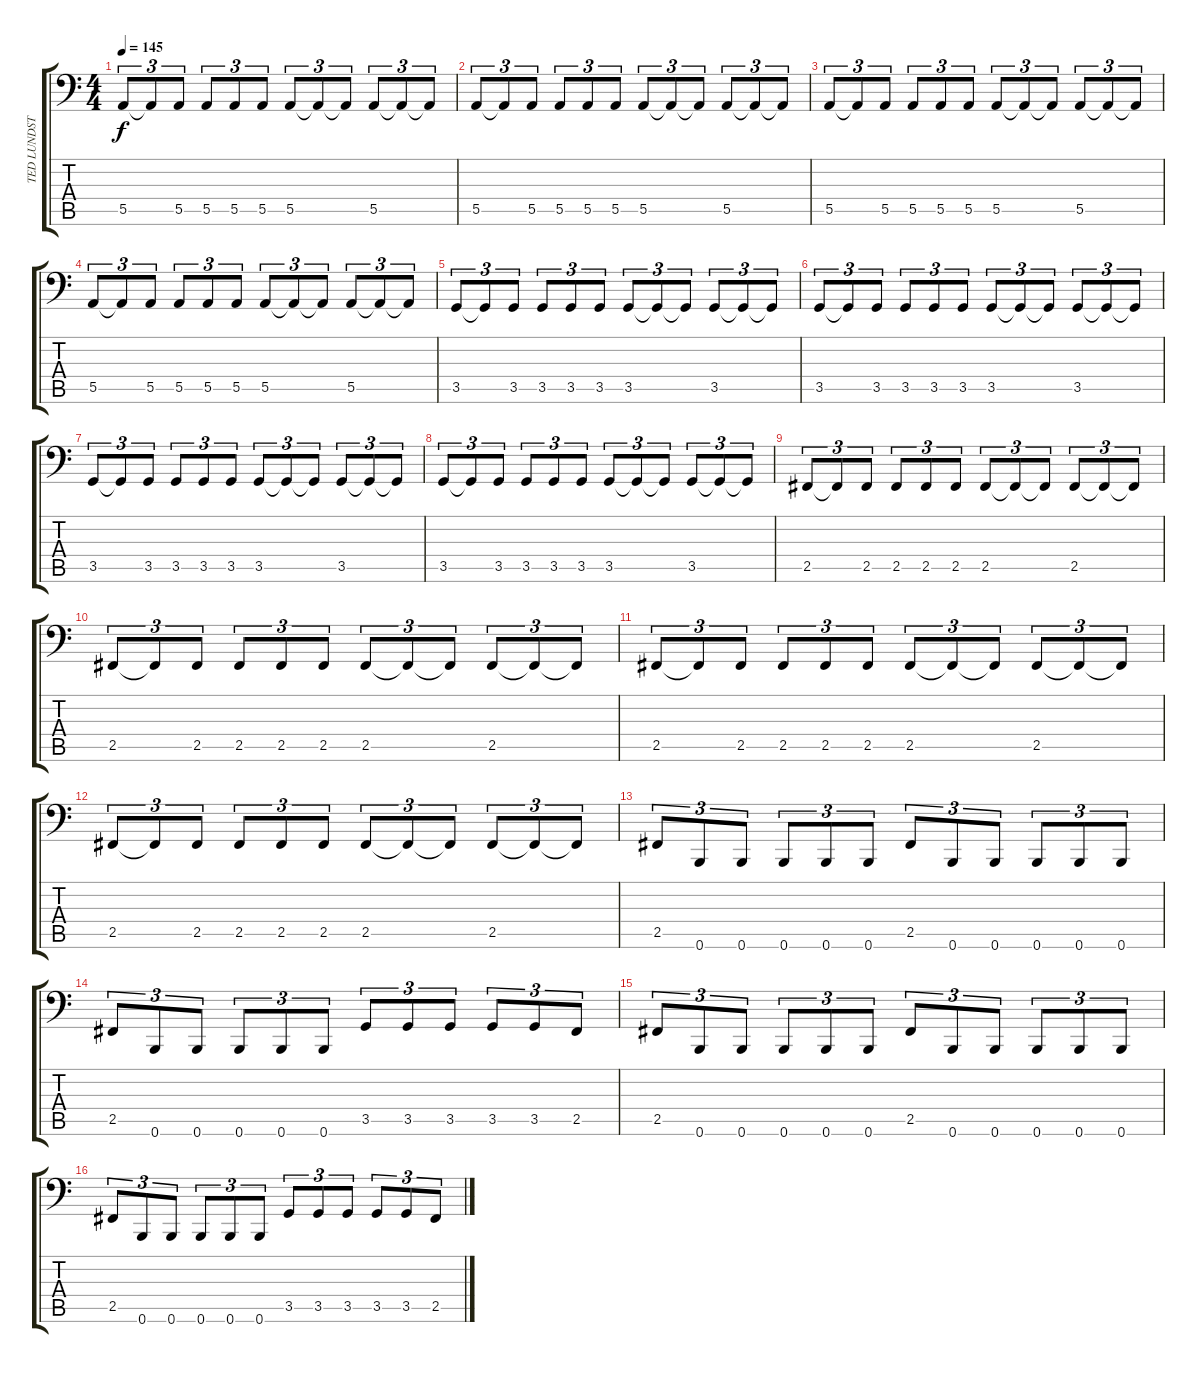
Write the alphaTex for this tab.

\track ("TED LUNDSTROM" "TED LUNDST") {instrument electricbasspick}
\staff {score tabs}
\tuning (B2 Gb2 D2 A1 E1 B0) {hide}
\ts (4 4)
\tempo 145
\clef f4
\ks c
5.5.8{tu (3 2) dy f} 5.5{t}.8{tu (3 2)} 5.5.8{tu (3 2)} 5.5.8{tu (3 2)} 5.5.8{tu (3 2)} 5.5.8{tu (3 2)} 5.5.8{tu (3 2)} 5.5{t}.8{tu (3 2)} 5.5{t}.8{tu (3 2)} 5.5.8{tu (3 2)} 5.5{t}.8{tu (3 2)} 5.5{t}.8{tu (3 2)} |
5.5.8{tu (3 2)} 5.5{t}.8{tu (3 2)} 5.5.8{tu (3 2)} 5.5.8{tu (3 2)} 5.5.8{tu (3 2)} 5.5.8{tu (3 2)} 5.5.8{tu (3 2)} 5.5{t}.8{tu (3 2)} 5.5{t}.8{tu (3 2)} 5.5.8{tu (3 2)} 5.5{t}.8{tu (3 2)} 5.5{t}.8{tu (3 2)} |
5.5.8{tu (3 2)} 5.5{t}.8{tu (3 2)} 5.5.8{tu (3 2)} 5.5.8{tu (3 2)} 5.5.8{tu (3 2)} 5.5.8{tu (3 2)} 5.5.8{tu (3 2)} 5.5{t}.8{tu (3 2)} 5.5{t}.8{tu (3 2)} 5.5.8{tu (3 2)} 5.5{t}.8{tu (3 2)} 5.5{t}.8{tu (3 2)} |
5.5.8{tu (3 2)} 5.5{t}.8{tu (3 2)} 5.5.8{tu (3 2)} 5.5.8{tu (3 2)} 5.5.8{tu (3 2)} 5.5.8{tu (3 2)} 5.5.8{tu (3 2)} 5.5{t}.8{tu (3 2)} 5.5{t}.8{tu (3 2)} 5.5.8{tu (3 2)} 5.5{t}.8{tu (3 2)} 5.5{t}.8{tu (3 2)} |
3.5.8{tu (3 2)} 3.5{t}.8{tu (3 2)} 3.5.8{tu (3 2)} 3.5.8{tu (3 2)} 3.5.8{tu (3 2)} 3.5.8{tu (3 2)} 3.5.8{tu (3 2)} 3.5{t}.8{tu (3 2)} 3.5{t}.8{tu (3 2)} 3.5.8{tu (3 2)} 3.5{t}.8{tu (3 2)} 3.5{t}.8{tu (3 2)} |
3.5.8{tu (3 2)} 3.5{t}.8{tu (3 2)} 3.5.8{tu (3 2)} 3.5.8{tu (3 2)} 3.5.8{tu (3 2)} 3.5.8{tu (3 2)} 3.5.8{tu (3 2)} 3.5{t}.8{tu (3 2)} 3.5{t}.8{tu (3 2)} 3.5.8{tu (3 2)} 3.5{t}.8{tu (3 2)} 3.5{t}.8{tu (3 2)} |
3.5.8{tu (3 2)} 3.5{t}.8{tu (3 2)} 3.5.8{tu (3 2)} 3.5.8{tu (3 2)} 3.5.8{tu (3 2)} 3.5.8{tu (3 2)} 3.5.8{tu (3 2)} 3.5{t}.8{tu (3 2)} 3.5{t}.8{tu (3 2)} 3.5.8{tu (3 2)} 3.5{t}.8{tu (3 2)} 3.5{t}.8{tu (3 2)} |
3.5.8{tu (3 2)} 3.5{t}.8{tu (3 2)} 3.5.8{tu (3 2)} 3.5.8{tu (3 2)} 3.5.8{tu (3 2)} 3.5.8{tu (3 2)} 3.5.8{tu (3 2)} 3.5{t}.8{tu (3 2)} 3.5{t}.8{tu (3 2)} 3.5.8{tu (3 2)} 3.5{t}.8{tu (3 2)} 3.5{t}.8{tu (3 2)} |
2.5.8{tu (3 2)} 2.5{t}.8{tu (3 2)} 2.5.8{tu (3 2)} 2.5.8{tu (3 2)} 2.5.8{tu (3 2)} 2.5.8{tu (3 2)} 2.5.8{tu (3 2)} 2.5{t}.8{tu (3 2)} 2.5{t}.8{tu (3 2)} 2.5.8{tu (3 2)} 2.5{t}.8{tu (3 2)} 2.5{t}.8{tu (3 2)} |
2.5.8{tu (3 2)} 2.5{t}.8{tu (3 2)} 2.5.8{tu (3 2)} 2.5.8{tu (3 2)} 2.5.8{tu (3 2)} 2.5.8{tu (3 2)} 2.5.8{tu (3 2)} 2.5{t}.8{tu (3 2)} 2.5{t}.8{tu (3 2)} 2.5.8{tu (3 2)} 2.5{t}.8{tu (3 2)} 2.5{t}.8{tu (3 2)} |
2.5.8{tu (3 2)} 2.5{t}.8{tu (3 2)} 2.5.8{tu (3 2)} 2.5.8{tu (3 2)} 2.5.8{tu (3 2)} 2.5.8{tu (3 2)} 2.5.8{tu (3 2)} 2.5{t}.8{tu (3 2)} 2.5{t}.8{tu (3 2)} 2.5.8{tu (3 2)} 2.5{t}.8{tu (3 2)} 2.5{t}.8{tu (3 2)} |
2.5.8{tu (3 2)} 2.5{t}.8{tu (3 2)} 2.5.8{tu (3 2)} 2.5.8{tu (3 2)} 2.5.8{tu (3 2)} 2.5.8{tu (3 2)} 2.5.8{tu (3 2)} 2.5{t}.8{tu (3 2)} 2.5{t}.8{tu (3 2)} 2.5.8{tu (3 2)} 2.5{t}.8{tu (3 2)} 2.5{t}.8{tu (3 2)} |
2.5.8{tu (3 2)} 0.6.8{tu (3 2)} 0.6.8{tu (3 2)} 0.6.8{tu (3 2)} 0.6.8{tu (3 2)} 0.6.8{tu (3 2)} 2.5.8{tu (3 2)} 0.6.8{tu (3 2)} 0.6.8{tu (3 2)} 0.6.8{tu (3 2)} 0.6.8{tu (3 2)} 0.6.8{tu (3 2)} |
2.5.8{tu (3 2)} 0.6.8{tu (3 2)} 0.6.8{tu (3 2)} 0.6.8{tu (3 2)} 0.6.8{tu (3 2)} 0.6.8{tu (3 2)} 3.5.8{tu (3 2)} 3.5.8{tu (3 2)} 3.5.8{tu (3 2)} 3.5.8{tu (3 2)} 3.5.8{tu (3 2)} 2.5.8{tu (3 2)} |
2.5.8{tu (3 2)} 0.6.8{tu (3 2)} 0.6.8{tu (3 2)} 0.6.8{tu (3 2)} 0.6.8{tu (3 2)} 0.6.8{tu (3 2)} 2.5.8{tu (3 2)} 0.6.8{tu (3 2)} 0.6.8{tu (3 2)} 0.6.8{tu (3 2)} 0.6.8{tu (3 2)} 0.6.8{tu (3 2)} |
2.5.8{tu (3 2)} 0.6.8{tu (3 2)} 0.6.8{tu (3 2)} 0.6.8{tu (3 2)} 0.6.8{tu (3 2)} 0.6.8{tu (3 2)} 3.5.8{tu (3 2)} 3.5.8{tu (3 2)} 3.5.8{tu (3 2)} 3.5.8{tu (3 2)} 3.5.8{tu (3 2)} 2.5.8{tu (3 2)}
